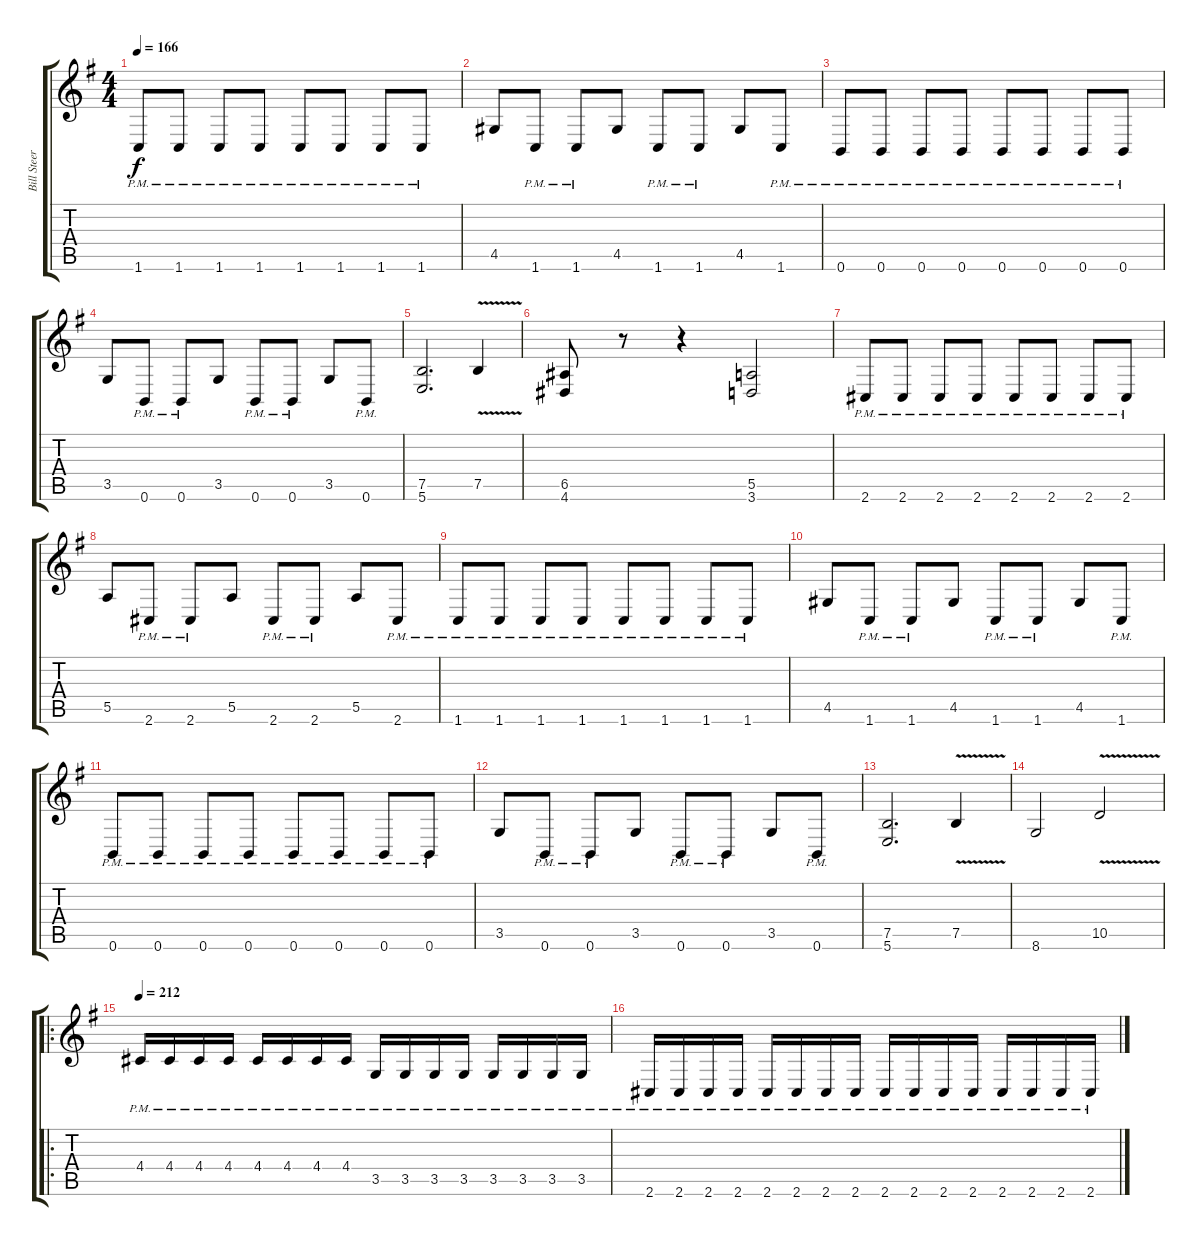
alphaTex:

\track ("Bill Steer (Guitar 1)" "Bill Steer") {instrument distortionguitar}
\staff {score tabs}
\tuning (B3 Gb3 D3 A2 E2 B1) {hide}
\ts (4 4)
\tempo 166
\clef g2
\ks g
1.6{pm}.8{dy f} 1.6{pm}.8 1.6{pm}.8 1.6{pm}.8 1.6{pm}.8 1.6{pm}.8 1.6{pm}.8 1.6{pm}.8 |
4.5.8 1.6{pm}.8 1.6{pm}.8 4.5.8 1.6{pm}.8 1.6{pm}.8 4.5.8 1.6{pm}.8 |
0.6{pm}.8 0.6{pm}.8 0.6{pm}.8 0.6{pm}.8 0.6{pm}.8 0.6{pm}.8 0.6{pm}.8 0.6{pm}.8 |
3.5.8 0.6{pm}.8 0.6{pm}.8 3.5.8 0.6{pm}.8 0.6{pm}.8 3.5.8 0.6{pm}.8 |
(7.5 5.6).2{d} 7.5{v}.4 |
(6.5 4.6).8 r.8 r.4 (5.5 3.6).2 |
2.6{pm}.8 2.6{pm}.8 2.6{pm}.8 2.6{pm}.8 2.6{pm}.8 2.6{pm}.8 2.6{pm}.8 2.6{pm}.8 |
5.5.8 2.6{pm}.8 2.6{pm}.8 5.5.8 2.6{pm}.8 2.6{pm}.8 5.5.8 2.6{pm}.8 |
1.6{pm}.8 1.6{pm}.8 1.6{pm}.8 1.6{pm}.8 1.6{pm}.8 1.6{pm}.8 1.6{pm}.8 1.6{pm}.8 |
4.5.8 1.6{pm}.8 1.6{pm}.8 4.5.8 1.6{pm}.8 1.6{pm}.8 4.5.8 1.6{pm}.8 |
0.6{pm}.8 0.6{pm}.8 0.6{pm}.8 0.6{pm}.8 0.6{pm}.8 0.6{pm}.8 0.6{pm}.8 0.6{pm}.8 |
3.5.8 0.6{pm}.8 0.6{pm}.8 3.5.8 0.6{pm}.8 0.6{pm}.8 3.5.8 0.6{pm}.8 |
(7.5 5.6).2{d} 7.5{v}.4 |
8.6.2 10.5{v}.2 |
\ro
\tempo 212
4.4{pm}.16 4.4{pm}.16 4.4{pm}.16 4.4{pm}.16 4.4{pm}.16 4.4{pm}.16 4.4{pm}.16 4.4{pm}.16 3.5{pm}.16 3.5{pm}.16 3.5{pm}.16 3.5{pm}.16 3.5{pm}.16 3.5{pm}.16 3.5{pm}.16 3.5{pm}.16 |
2.6{pm}.16 2.6{pm}.16 2.6{pm}.16 2.6{pm}.16 2.6{pm}.16 2.6{pm}.16 2.6{pm}.16 2.6{pm}.16 2.6{pm}.16 2.6{pm}.16 2.6{pm}.16 2.6{pm}.16 2.6{pm}.16 2.6{pm}.16 2.6{pm}.16 2.6{pm}.16
